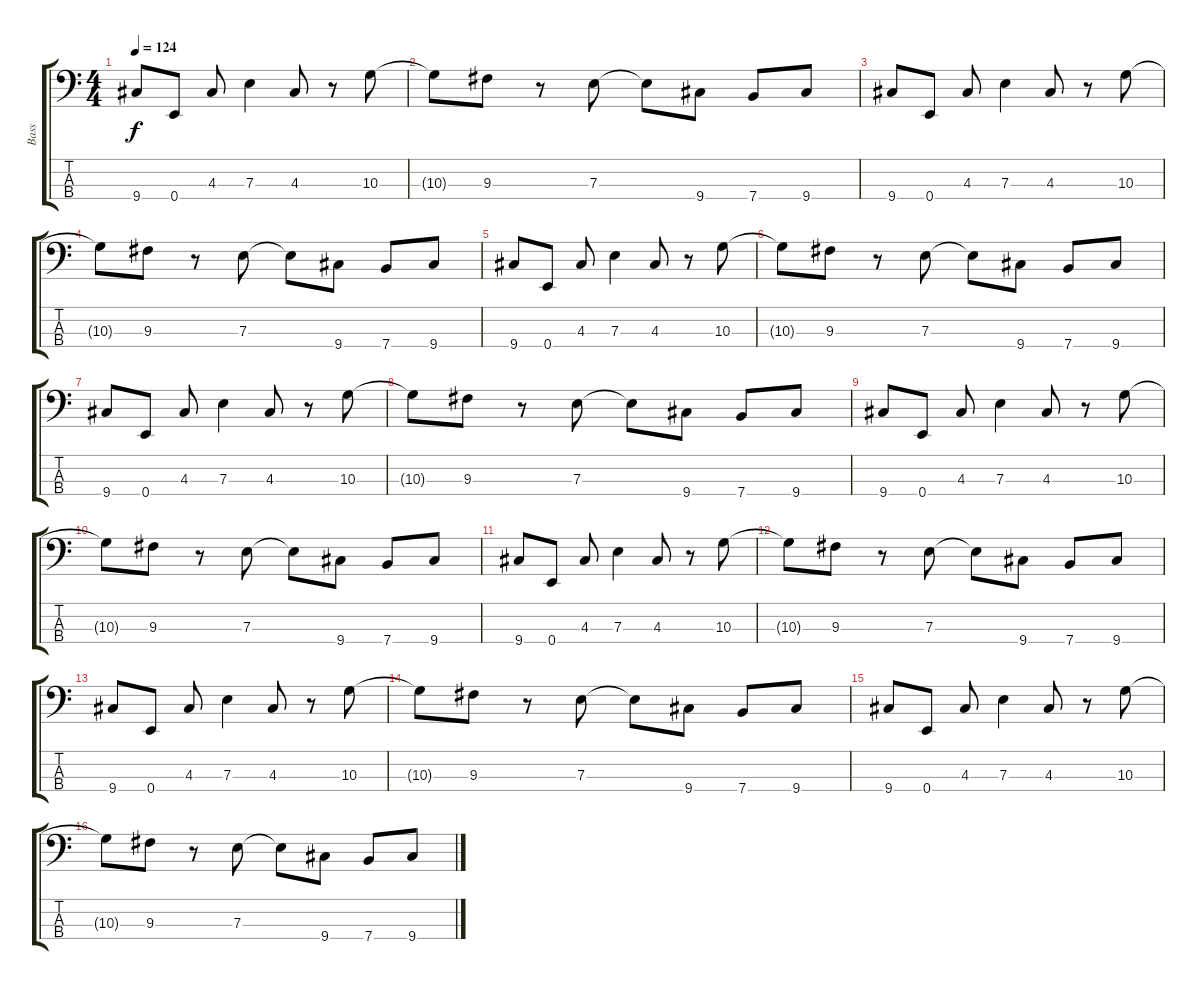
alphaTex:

\track ("Bass" "Bass") {instrument electricbassfinger}
\staff {score tabs}
\tuning (G2 D2 A1 E1) {hide}
\ts (4 4)
\tempo 124
\clef f4
\ks c
9.4.8{dy f} 0.4.8 4.3.8 7.3.4 4.3.8 r.8 10.3.8 |
10.3{t}.8 9.3.8 r.8 7.3.8 7.3{t}.8 9.4.8 7.4.8 9.4.8 |
9.4.8 0.4.8 4.3.8 7.3.4 4.3.8 r.8 10.3.8 |
10.3{t}.8 9.3.8 r.8 7.3.8 7.3{t}.8 9.4.8 7.4.8 9.4.8 |
9.4.8 0.4.8 4.3.8 7.3.4 4.3.8 r.8 10.3.8 |
10.3{t}.8 9.3.8 r.8 7.3.8 7.3{t}.8 9.4.8 7.4.8 9.4.8 |
9.4.8 0.4.8 4.3.8 7.3.4 4.3.8 r.8 10.3.8 |
10.3{t}.8 9.3.8 r.8 7.3.8 7.3{t}.8 9.4.8 7.4.8 9.4.8 |
9.4.8 0.4.8 4.3.8 7.3.4 4.3.8 r.8 10.3.8 |
10.3{t}.8 9.3.8 r.8 7.3.8 7.3{t}.8 9.4.8 7.4.8 9.4.8 |
9.4.8 0.4.8 4.3.8 7.3.4 4.3.8 r.8 10.3.8 |
10.3{t}.8 9.3.8 r.8 7.3.8 7.3{t}.8 9.4.8 7.4.8 9.4.8 |
9.4.8 0.4.8 4.3.8 7.3.4 4.3.8 r.8 10.3.8 |
10.3{t}.8 9.3.8 r.8 7.3.8 7.3{t}.8 9.4.8 7.4.8 9.4.8 |
9.4.8 0.4.8 4.3.8 7.3.4 4.3.8 r.8 10.3.8 |
10.3{t}.8 9.3.8 r.8 7.3.8 7.3{t}.8 9.4.8 7.4.8 9.4.8
